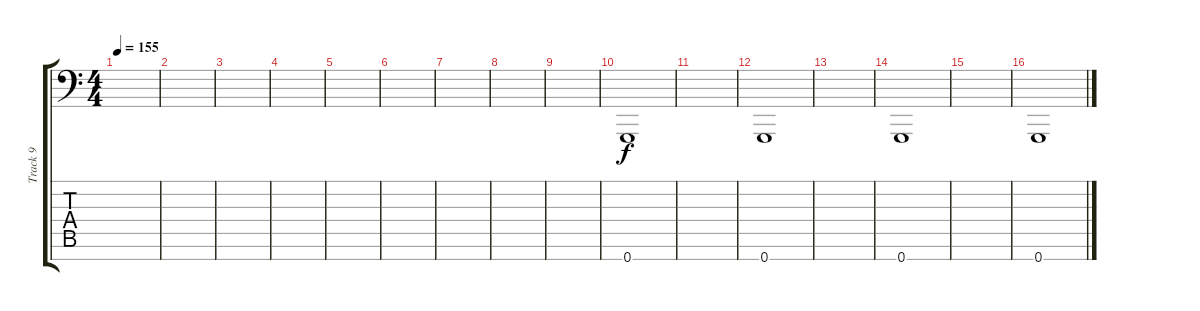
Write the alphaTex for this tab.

\track ("Track 9" "Track 9") {instrument gunshot}
\staff {score tabs}
\tuning (D4 A3 F3 C3 G2 D2 G1) {hide}
\ts (4 4)
\tempo 155
\clef f4
\ks c
|
|
|
|
|
|
|
|
|
0.7.1{dy f} |
|
0.7.1 |
|
0.7.1 |
|
0.7.1
